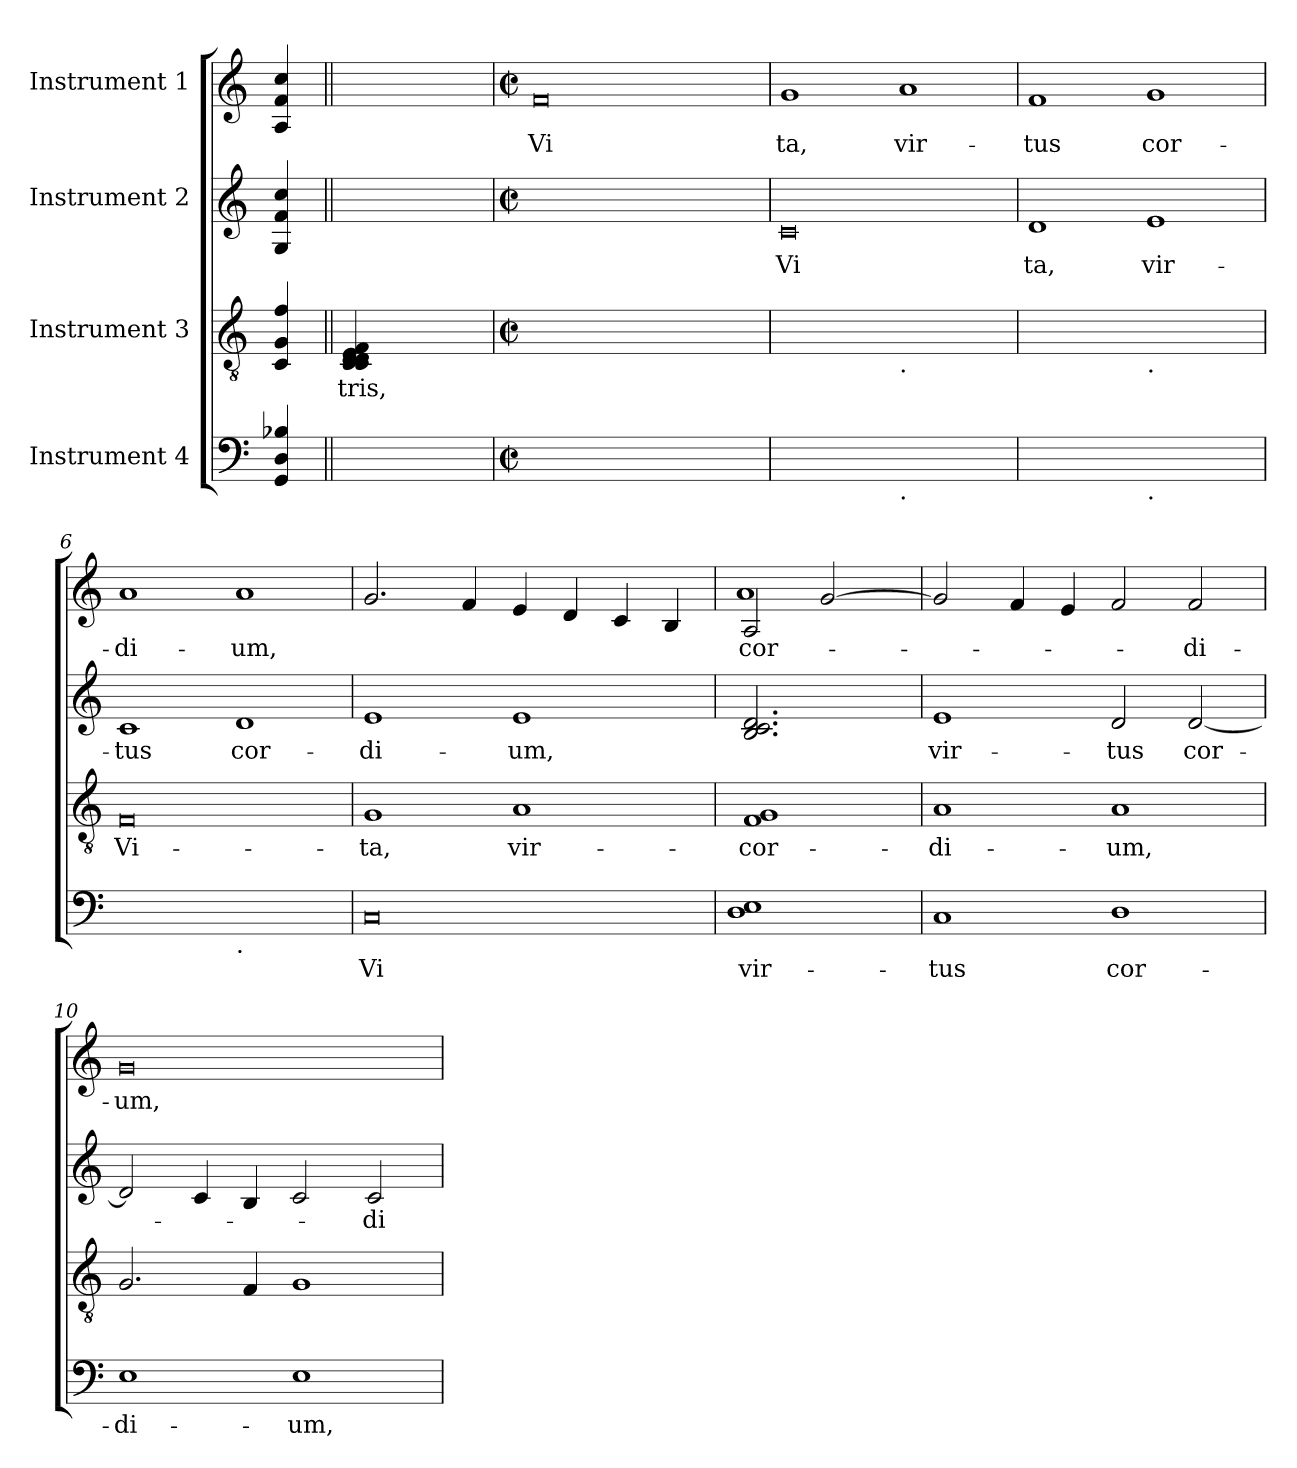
**kern	**text	**kern	**text	**kern	**text	**kern	**text
*part4	*part4	*part3	*part3	*part2	*part2	*part1	*part1
*staff4	*staff4	*staff3	*staff3	*staff2	*staff2	*staff1	*staff1
*I"Instrument 4	*	*I"Instrument 3	*	*I"Instrument 2	*	*I"Instrument 1	*
*clefF4	*	*clefGv2	*	*clefG2	*	*clefG2	*
*k[]	*	*k[]	*	*k[]	*	*k[]	*
=1	=1	=1	=1	=1	=1	=1	=1
4GG/ 4D/ 4B-X/	.	4C/ 4G/ 4f/	.	4G/ 4f/ 4cc/	.	4A/ 4f/ 4cc/	.
=2||	=2||	=2||	=2||	=2||	=2||	=2||	=2||
!	!	!	!LO:LY:b	!	!	!	!
1ryy	.	4C/ 4C/ 4D/ 4D/ 4D/ 4D/ 4E/ 4F/	-tris,	1ryy	.	1ryy	.
.	.	2.ryy	.	.	.	.	.
=3	=3	=3	=3	=3	=3	=3	=3
*M2/2	*	*M2/2	*	*M2/2	*	*M2/2	*
*met(c|)	*	*met(c|)	*	*met(c|)	*	*met(c|)	*
!	!	!	!	!	!	!	!LO:LY:b
1ryy	.	1ryy	.	1ryy	.	0f	Vi
1ryy	.	1ryy	.	1ryy	.	.	.
=4	=4	=4	=4	=4	=4	=4	=4
!	!	!	!	!	!LO:LY:b	!	!LO:LY:b
1ryy	.	1ryy	.	0c	Vi	1g	-ta,
!	!	!LO:TX:b:t=.	!	!	!	!	!
!LO:TX:b:t=.	!	!	!	!	!	!	!
!	!	!	!	!	!	!	!LO:LY:b
1ryy	.	1ryy	.	.	.	1a	vir-
=5	=5	=5	=5	=5	=5	=5	=5
!	!	!	!	!	!LO:LY:b	!	!LO:LY:b
1ryy	.	1ryy	.	1d	-ta,	1f	-tus
!	!	!LO:TX:b:t=.	!	!	!	!	!
!LO:TX:b:t=.	!	!	!	!	!	!	!
!	!	!	!	!	!LO:LY:b	!	!LO:LY:b
1ryy	.	1ryy	.	1e	vir-	1g	cor-
=6	=6	=6	=6	=6	=6	=6	=6
!	!	!	!LO:LY:b	!	!LO:LY:b	!	!LO:LY:b
1ryy	.	0F	Vi-	1c	-tus	1a	-di-
!LO:TX:b:t=.	!	!	!	!	!	!	!
!	!	!	!	!	!LO:LY:b	!	!LO:LY:b
1ryy	.	.	.	1d	cor-	1a	-um,
=7	=7	=7	=7	=7	=7	=7	=7
!	!LO:LY:b	!	!LO:LY:b	!	!LO:LY:b	!	!
0C	Vi	1G	-ta,	1e	-di-	2.g/	.
.	.	.	.	.	.	4f/	.
!	!	!	!LO:LY:b	!	!LO:LY:b	!	!
.	.	1A	vir-	1e	-um,	4e/	.
.	.	.	.	.	.	4d/	.
.	.	.	.	.	.	4c/	.
.	.	.	.	.	.	4B/	.
!!LO:LB:g=z
=8	=8	=8	=8	=8	=8	=8	=8
!	!LO:LY:b	!	!LO:LY:b	!	!	!	!LO:LY:b
*	*	*	*	*	*	*^	*
1D 1E	vir-	1F 1G	cor-	2.B 2.c 2.d	.	2A/	1a	cor-
.	.	.	.	.	.	[<2g/	.	.
.	.	.	.	4ryy	.	.	.	.
*	*	*	*	*	*	*v	*v	*
=9	=9	=9	=9	=9	=9	=9	=9
!	!LO:LY:b	!	!LO:LY:b	!	!LO:LY:b	!	!
1C	-tus	1A	-di-	1e	vir-	2g/]	.
.	.	.	.	.	.	4f/	.
.	.	.	.	.	.	4e/	.
!	!LO:LY:b	!	!LO:LY:b	!	!LO:LY:b	!	!
1D	cor-	1A	-um,	2d/	-tus	2f/	.
!	!	!	!	!	!LO:LY:b	!	!LO:LY:b
.	.	.	.	[<2d/	cor-	2f/	-di-
=10	=10	=10	=10	=10	=10	=10	=10
!	!LO:LY:b	!	!	!	!	!	!LO:LY:b
1E	-di-	2.G/	.	2d/]	.	0g	-um,
.	.	.	.	4c/	.	.	.
.	.	4F/	.	4B/	.	.	.
!	!LO:LY:b	!	!	!	!	!	!
1E	-um,	1G	.	2c/	.	.	.
!	!	!	!	!	!LO:LY:b	!	!
.	.	.	.	2c/	-di-	.	.
=	=	=	=	=	=	=	=
*-	*-	*-	*-	*-	*-	*-	*-
